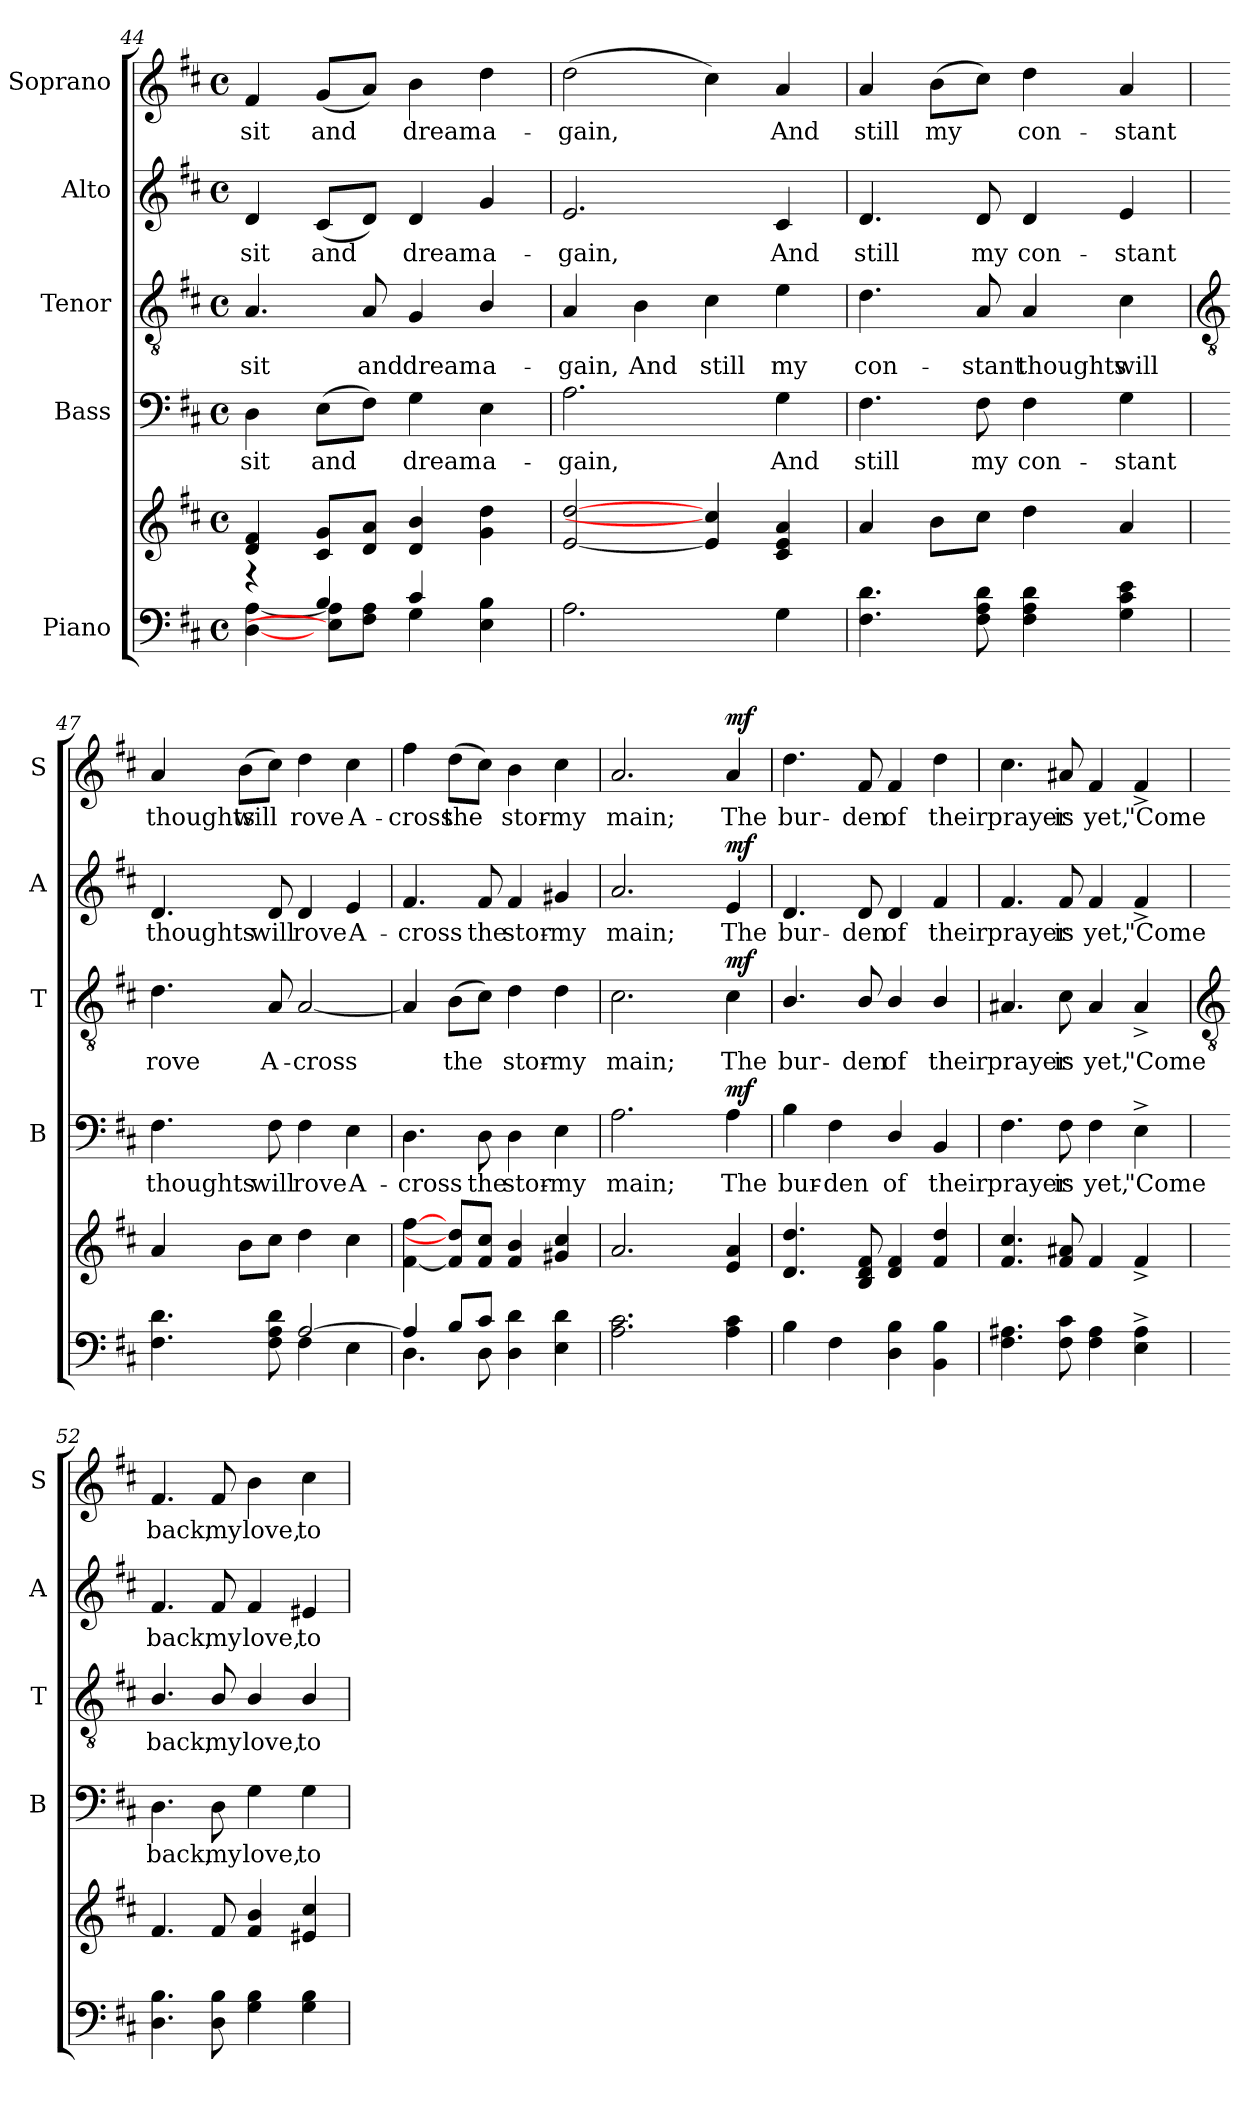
**kern	**kern	**dynam	**kern	**text	**dynam	**kern	**text	**dynam	**kern	**text	**dynam	**kern	**text	**dynam
*part5	*part5	*part5	*part4	*part4	*part4	*part3	*part3	*part3	*part2	*part2	*part2	*part1	*part1	*part1
*staff6	*staff5	*staff5/6	*staff4	*staff4	*staff4	*staff3	*staff3	*staff3	*staff2	*staff2	*staff2	*staff1	*staff1	*staff1
*I"Piano	*	*	*I"Bass	*	*	*I"Tenor	*	*	*I"Alto	*	*	*I"Soprano	*	*
*	*	*	*I'B	*	*	*I'T	*	*	*I'A	*	*	*I'S	*	*
*clefF4	*clefG2	*	*clefF4	*	*	*clefGv2	*	*	*clefG2	*	*	*clefG2	*	*
*k[f#c#]	*k[f#c#]	*	*k[f#c#]	*	*	*k[f#c#]	*	*	*k[f#c#]	*	*	*k[f#c#]	*	*
*D:	*D:	*	*D:	*	*	*D:	*	*	*D:	*	*	*D:	*	*
*M4/4	*M4/4	*	*M4/4	*	*	*M4/4	*	*	*M4/4	*	*	*M4/4	*	*
*met(c)	*met(c)	*	*met(c)	*	*	*met(c)	*	*	*met(c)	*	*	*met(c)	*	*
=44	=44	=44	=44	=44	=44	=44	=44	=44	=44	=44	=44	=44	=44	=44
*^	*	*	*	*	*	*	*	*	*	*	*	*	*	*
!	!	!	!	!	!LO:LY:b	!	!	!LO:LY:b	!	!	!LO:LY:b	!	!	!LO:LY:b	!
4r	[4D\ [4A\	4d 4f#	.	4D	sit	.	4.A	sit	.	4d	sit	.	4f#	sit	.
!	!	!	!	!	!LO:LY:b	!	!	!	!	!	!LO:LY:b	!	!	!LO:LY:b	!
4B/	8E\] 8A\]L	8c# 8gL	.	(>8EL	and	.	.	.	.	(<8c#L	and	.	(<8gL	and	.
!	!	!	!	!	!	!	!	!LO:LY:b	!	!	!	!	!	!	!
.	8F#\ 8A\J	8d 8aJ	.	8F#J)	.	.	8A	and	.	8dJ)	.	.	8aJ)	.	.
!	!	!	!	!	!LO:LY:b	!	!	!LO:LY:b	!	!	!LO:LY:b	!	!	!LO:LY:b	!
4c#/	4G\	4d 4b	.	4G	dream	.	4G	dream	.	4d	dream	.	4b	dream	.
!	!	!	!	!	!LO:LY:b	!	!	!LO:LY:b	!	!	!LO:LY:b	!	!	!LO:LY:b	!
4ryy	4E\ 4B\	4g 4dd	.	4E	a-	.	4B/	a-	.	4g	a-	.	4dd	a-	.
=45	=45	=45	=45	=45	=45	=45	=45	=45	=45	=45	=45	=45	=45	=45	=45
!	!	!	!	!	!LO:LY:b	!	!	!LO:LY:b	!	!	!LO:LY:b	!	!	!LO:LY:b	!
1ryy	2.A\	[2e [2dd	.	2.A	-gain,	.	4A	-gain,	.	2.e	-gain,	.	(>2dd	-gain,	.
!	!	!	!	!	!	!	!	!LO:LY:b	!	!	!	!	!	!	!
.	.	.	.	.	.	.	4B	And	.	.	.	.	.	.	.
!	!	!	!	!	!	!	!	!LO:LY:b	!	!	!	!	!	!	!
.	.	4e] 4cc#]	.	.	.	.	4c#	still	.	.	.	.	4cc#)	.	.
!	!	!	!	!	!LO:LY:b	!	!	!LO:LY:b	!	!	!LO:LY:b	!	!	!LO:LY:b	!
.	4G\	4c# 4e 4a	.	4G	And	.	4e	my	.	4c#	And	.	4a	And	.
=46	=46	=46	=46	=46	=46	=46	=46	=46	=46	=46	=46	=46	=46	=46	=46
!	!	!	!	!	!LO:LY:b	!	!	!LO:LY:b	!	!	!LO:LY:b	!	!	!LO:LY:b	!
*v	*v	*	*	*	*	*	*	*	*	*	*	*	*	*	*
4.F#\ 4.d\	4a	.	4.F#	still	.	4.d	con-	.	4.d	still	.	4a	still	.
!	!	!	!	!	!	!	!	!	!	!	!	!	!LO:LY:b	!
.	8bL	.	.	.	.	.	.	.	.	.	.	(>8bL	my	.
!	!	!	!	!LO:LY:b	!	!	!LO:LY:b	!	!	!LO:LY:b	!	!	!	!
8F#\ 8A\ 8d\	8cc#J	.	8F#	my	.	8A	-stant	.	8d	my	.	8cc#J)	.	.
!	!	!	!	!LO:LY:b	!	!	!LO:LY:b	!	!	!LO:LY:b	!	!	!LO:LY:b	!
4F#\ 4A\ 4d\	4dd	.	4F#	con-	.	4A	thoughts	.	4d	con-	.	4dd	con-	.
!	!	!	!	!LO:LY:b	!	!	!LO:LY:b	!	!	!LO:LY:b	!	!	!LO:LY:b	!
4G\ 4c#\ 4e\	4a	.	4G	-stant	.	4c#	will	.	4e	-stant	.	4a	-stant	.
!!LO:LB:g=z
=47	=47	=47	=47	=47	=47	=47	=47	=47	=47	=47	=47	=47	=47	=47
*	*	*	*	*	*	*clefGv2	*	*	*	*	*	*	*	*
*^	*	*	*	*	*	*	*	*	*	*	*	*	*	*
!	!	!	!	!	!LO:LY:b	!	!	!LO:LY:b	!	!	!LO:LY:b	!	!	!LO:LY:b	!
2ryy	4.F#\ 4.d\	4a	.	4.F#	thoughts	.	4.d	rove	.	4.d	thoughts	.	4a	thoughts	.
!	!	!	!	!	!	!	!	!	!	!	!	!	!	!LO:LY:b	!
.	.	8bL	.	.	.	.	.	.	.	.	.	.	(>8bL	will	.
!	!	!	!	!	!LO:LY:b	!	!	!LO:LY:b	!	!	!LO:LY:b	!	!	!	!
.	8F#\ 8A\ 8d\	8cc#J	.	8F#	will	.	8A	A-	.	8d	will	.	8cc#J)	.	.
!	!	!	!	!	!LO:LY:b	!	!	!LO:LY:b	!	!	!LO:LY:b	!	!	!LO:LY:b	!
[2A/	4F#\	4dd	.	4F#	rove	.	[2A	-cross	.	4d	rove	.	4dd	rove	.
!	!	!	!	!	!LO:LY:b	!	!	!	!	!	!LO:LY:b	!	!	!LO:LY:b	!
.	4E\	4cc#	.	4E	A-	.	.	.	.	4e	A-	.	4cc#	A-	.
=48	=48	=48	=48	=48	=48	=48	=48	=48	=48	=48	=48	=48	=48	=48	=48
!	!	!	!	!	!LO:LY:b	!	!	!	!	!	!LO:LY:b	!	!	!LO:LY:b	!
4A/]	4.D\	[4f# [4ff#	.	4.D	-cross	.	4A]	.	.	4.f#	-cross	.	4ff#	-cross	.
!	!	!	!	!	!	!	!	!LO:LY:b	!	!	!	!	!	!LO:LY:b	!
8B/L	.	8f#] 8dd]L	.	.	.	.	(>8BL	the	.	.	.	.	(>8ddL	the	.
!	!	!	!	!	!LO:LY:b	!	!	!	!	!	!LO:LY:b	!	!	!	!
8c#/J	8D\	8f# 8cc#J	.	8D	the	.	8c#J)	.	.	8f#	the	.	8cc#J)	.	.
!	!	!	!	!	!LO:LY:b	!	!	!LO:LY:b	!	!	!LO:LY:b	!	!	!LO:LY:b	!
2ryy	4D\ 4d\	4f# 4b	.	4D	stor-	.	4d	stor-	.	4f#	stor-	.	4b	stor-	.
!	!	!	!	!	!LO:LY:b	!	!	!LO:LY:b	!	!	!LO:LY:b	!	!	!LO:LY:b	!
.	4E\ 4d\	4g#X 4cc#	.	4E	-my	.	4d	-my	.	4g#X	-my	.	4cc#	-my	.
=49	=49	=49	=49	=49	=49	=49	=49	=49	=49	=49	=49	=49	=49	=49	=49
!	!	!	!	!	!LO:LY:b	!	!	!LO:LY:b	!	!	!LO:LY:b	!	!	!LO:LY:b	!
2ryy	2.A\ 2.c#\	2.a	.	2.A	main;	.	2.c#	main;	.	2.a	main;	.	2.a	main;	.
2ryy	.	.	.	.	.	.	.	.	.	.	.	.	.	.	.
!	!	!	!LO:DY:b=2	!	!LO:LY:b	!	!	!LO:LY:b	!	!	!LO:LY:b	!	!	!LO:LY:b	!
!	!	!	!LO:DY:n=1:b	!	!	!LO:DY:b	!	!	!LO:DY:b	!	!	!LO:DY:b	!	!	!LO:DY:b
.	4A\ 4c#\	4e 4a	mf mf	4A	The	mf	4c#	The	mf	4e	The	mf	4a	The	mf
=50	=50	=50	=50	=50	=50	=50	=50	=50	=50	=50	=50	=50	=50	=50	=50
!	!	!	!	!	!LO:LY:b	!	!	!LO:LY:b	!	!	!LO:LY:b	!	!	!LO:LY:b	!
2ryy	4B\	4.d 4.dd	.	4B	bur-	.	4.B/	bur-	.	4.d	bur-	.	4.dd	bur-	.
!	!	!	!	!	!LO:LY:b	!	!	!	!	!	!	!	!	!	!
.	4F#\	.	.	4F#	-den	.	.	.	.	.	.	.	.	.	.
!	!	!	!	!	!	!	!	!LO:LY:b	!	!	!LO:LY:b	!	!	!LO:LY:b	!
.	.	8B 8d 8f#	.	.	.	.	8B/	-den	.	8d	-den	.	8f#	-den	.
!	!	!	!	!	!LO:LY:b	!	!	!LO:LY:b	!	!	!LO:LY:b	!	!	!LO:LY:b	!
2ryy	4D\ 4B\	4d 4f#	.	4D/	of	.	4B/	of	.	4d	of	.	4f#	of	.
!	!	!	!	!	!LO:LY:b	!	!	!LO:LY:b	!	!	!LO:LY:b	!	!	!LO:LY:b	!
.	4BB\ 4B\	4f# 4dd	.	4BB	their	.	4B/	their	.	4f#	their	.	4dd	their	.
=51	=51	=51	=51	=51	=51	=51	=51	=51	=51	=51	=51	=51	=51	=51	=51
!	!	!	!	!	!LO:LY:b	!	!	!LO:LY:b	!	!	!LO:LY:b	!	!	!LO:LY:b	!
2.ryy	4.F#\ 4.A#X\	4.f# 4.cc#	.	4.F#	prayer	.	4.A#X	prayer	.	4.f#	prayer	.	4.cc#	prayer	.
!	!	!	!	!	!LO:LY:b	!	!	!LO:LY:b	!	!	!LO:LY:b	!	!	!LO:LY:b	!
.	8F#\ 8c#\	8f# 8a#X	.	8F#	is	.	8c#	is	.	8f#	is	.	8a#X	is	.
!	!	!	!	!	!LO:LY:b	!	!	!LO:LY:b	!	!	!LO:LY:b	!	!	!LO:LY:b	!
.	4F#\ 4A#\	4f#	.	4F#	yet,	.	4A#	yet,	.	4f#	yet,	.	4f#	yet,	.
!	!	!	!	!	!LO:LY:b	!	!	!LO:LY:b	!	!	!LO:LY:b	!	!	!LO:LY:b	!
4ryy	4E\^ 4A#\^	4f#^	.	4E^	"Come	.	4A#^	"Come	.	4f#^	"Come	.	4f#^	"Come	.
*v	*v	*	*	*	*	*	*	*	*	*	*	*	*	*	*
!!LO:LB:g=z
=52	=52	=52	=52	=52	=52	=52	=52	=52	=52	=52	=52	=52	=52	=52
*	*	*	*	*	*	*clefGv2	*	*	*	*	*	*	*	*
*^	*^	*	*	*	*	*	*	*	*	*	*	*	*	*
!	!	!	!	!	!	!LO:LY:b	!	!	!LO:LY:b	!	!	!LO:LY:b	!	!	!LO:LY:b	!
*v	*v	*	*	*	*	*	*	*	*	*	*	*	*	*	*	*
4.D 4.B	4.f#	1ryy	.	4.D	back,	.	4.B/	back,	.	4.f#	back,	.	4.f#	back,	.
!	!	!	!	!	!LO:LY:b	!	!	!LO:LY:b	!	!	!LO:LY:b	!	!	!LO:LY:b	!
8D 8B	8f#	.	.	8D	my	.	8B/	my	.	8f#	my	.	8f#	my	.
!	!	!	!	!	!LO:LY:b	!	!	!LO:LY:b	!	!	!LO:LY:b	!	!	!LO:LY:b	!
4G 4B	4f# 4b	.	.	4G	love,	.	4B/	love,	.	4f#	love,	.	4b	love,	.
!	!	!	!	!	!LO:LY:b	!	!	!LO:LY:b	!	!	!LO:LY:b	!	!	!LO:LY:b	!
4G 4B	4e#X 4cc#	.	.	4G	to	.	4B/	to	.	4e#X	to	.	4cc#	to	.
*	*v	*v	*	*	*	*	*	*	*	*	*	*	*	*	*
=	=	=	=	=	=	=	=	=	=	=	=	=	=	=
*-	*-	*-	*-	*-	*-	*-	*-	*-	*-	*-	*-	*-	*-	*-
